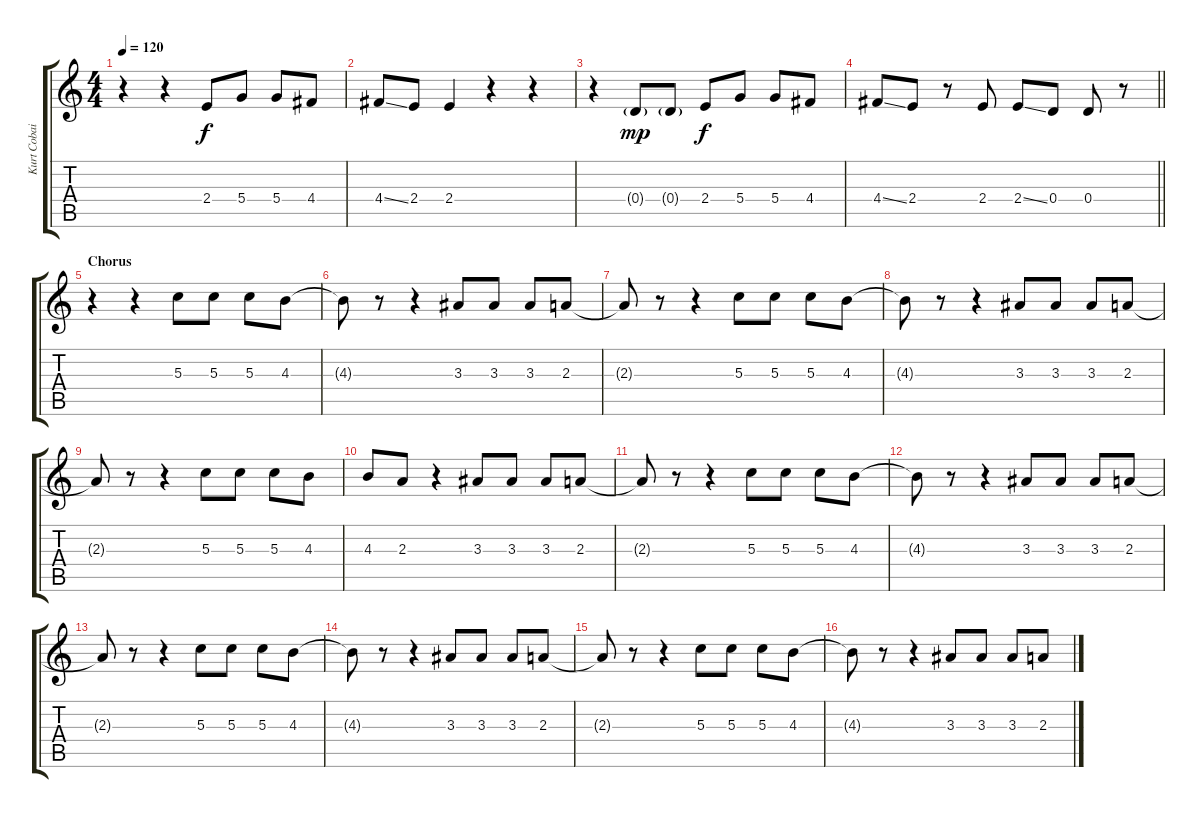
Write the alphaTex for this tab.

\track ("Kurt Cobain - Vocals" "Kurt Cobai") {instrument distortionguitar}
\staff {score tabs}
\tuning (E4 B3 G3 D3 A2 E2) {hide}
\ts (4 4)
\tempo 120
\clef g2
\ks c
r.4{dy f} r.4 2.4.8 5.4.8 5.4.8 4.4.8 |
4.4{ss}.8 2.4.8 2.4.4 r.4 r.4 |
r.4 0.4{g}.8{dy mp} 0.4{g}.8 2.4.8{dy f} 5.4.8 5.4.8 4.4.8 |
\barLineRight lightlight
4.4{ss}.8 2.4.8 r.8 2.4.8 2.4{ss}.8 0.4.8 0.4.8 r.8 |
\section ("" "Chorus")
r.4 r.4 5.3.8 5.3.8 5.3.8 4.3.8 |
4.3{t}.8 r.8 r.4 3.3.8 3.3.8 3.3.8 2.3.8 |
2.3{t}.8 r.8 r.4 5.3.8 5.3.8 5.3.8 4.3.8 |
4.3{t}.8 r.8 r.4 3.3.8 3.3.8 3.3.8 2.3.8 |
2.3{t}.8 r.8 r.4 5.3.8 5.3.8 5.3.8 4.3.8 |
4.3.8 2.3.8 r.4 3.3.8 3.3.8 3.3.8 2.3.8 |
2.3{t}.8 r.8 r.4 5.3.8 5.3.8 5.3.8 4.3.8 |
4.3{t}.8 r.8 r.4 3.3.8 3.3.8 3.3.8 2.3.8 |
2.3{t}.8 r.8 r.4 5.3.8 5.3.8 5.3.8 4.3.8 |
4.3{t}.8 r.8 r.4 3.3.8 3.3.8 3.3.8 2.3.8 |
2.3{t}.8 r.8 r.4 5.3.8 5.3.8 5.3.8 4.3.8 |
4.3{t}.8 r.8 r.4 3.3.8 3.3.8 3.3.8 2.3.8
